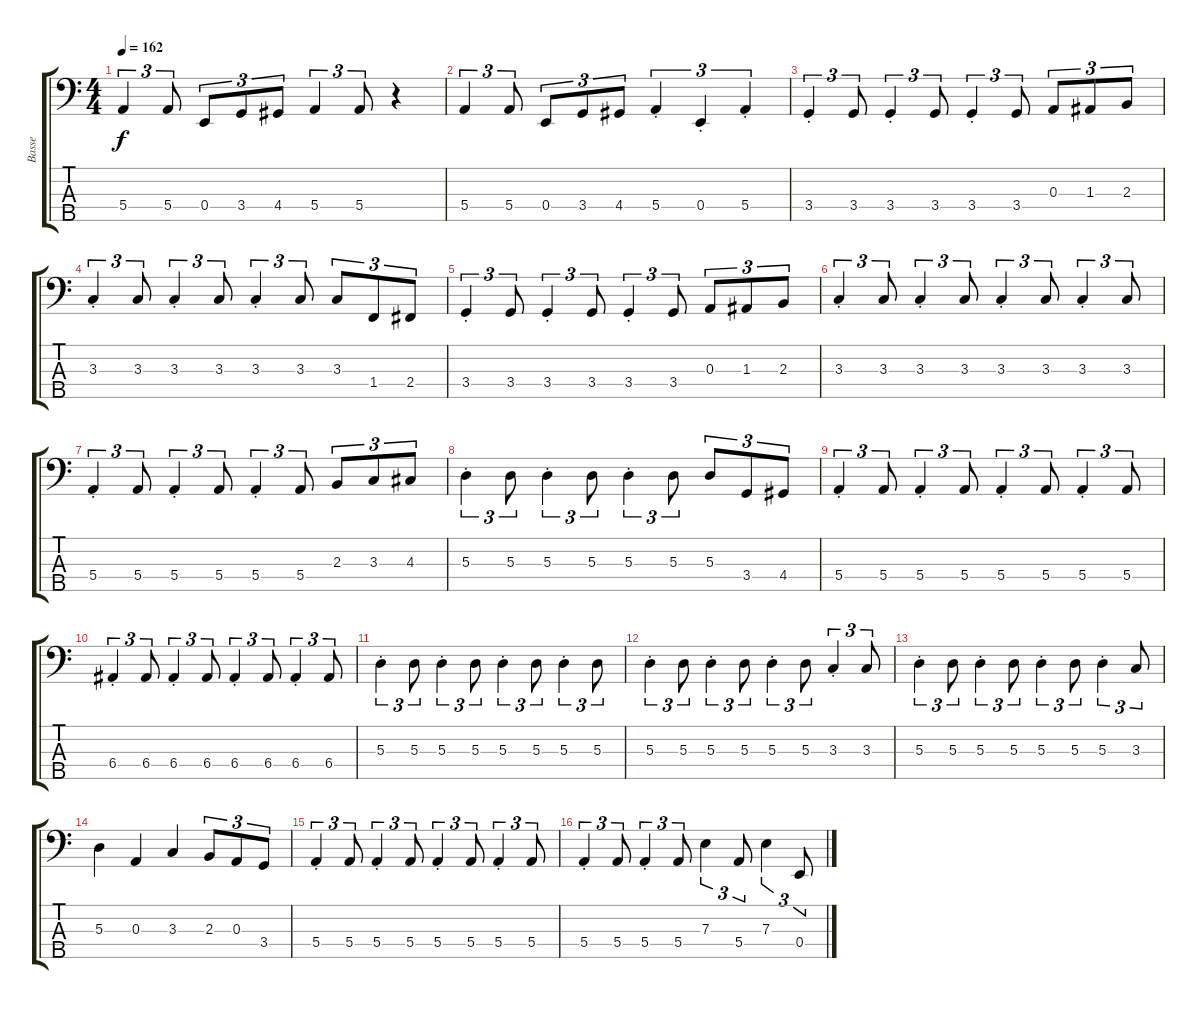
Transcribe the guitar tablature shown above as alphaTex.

\track ("Basse" "Basse") {instrument electricbasspick}
\staff {score tabs}
\tuning (G2 D2 A1 E1 B0) {hide}
\ts (4 4)
\tempo 162
\clef f4
\ks c
5.4.4{tu (3 2) dy f} 5.4.8{tu (3 2)} 0.4.8{tu (3 2)} 3.4.8{tu (3 2)} 4.4.8{tu (3 2)} 5.4.4{tu (3 2)} 5.4.8{tu (3 2)} r.4 |
5.4.4{tu (3 2)} 5.4.8{tu (3 2)} 0.4.8{tu (3 2)} 3.4.8{tu (3 2)} 4.4.8{tu (3 2)} 5.4{st}.4{tu (3 2)} 0.4{st}.4{tu (3 2)} 5.4{st}.4{tu (3 2)} |
3.4{st}.4{tu (3 2)} 3.4.8{tu (3 2)} 3.4{st}.4{tu (3 2)} 3.4.8{tu (3 2)} 3.4{st}.4{tu (3 2)} 3.4.8{tu (3 2)} 0.3.8{tu (3 2)} 1.3.8{tu (3 2)} 2.3.8{tu (3 2)} |
3.3{st}.4{tu (3 2)} 3.3.8{tu (3 2)} 3.3{st}.4{tu (3 2)} 3.3.8{tu (3 2)} 3.3{st}.4{tu (3 2)} 3.3.8{tu (3 2)} 3.3.8{tu (3 2)} 1.4.8{tu (3 2)} 2.4.8{tu (3 2)} |
3.4{st}.4{tu (3 2)} 3.4.8{tu (3 2)} 3.4{st}.4{tu (3 2)} 3.4.8{tu (3 2)} 3.4{st}.4{tu (3 2)} 3.4.8{tu (3 2)} 0.3.8{tu (3 2)} 1.3.8{tu (3 2)} 2.3.8{tu (3 2)} |
3.3{st}.4{tu (3 2)} 3.3.8{tu (3 2)} 3.3{st}.4{tu (3 2)} 3.3.8{tu (3 2)} 3.3{st}.4{tu (3 2)} 3.3.8{tu (3 2)} 3.3{st}.4{tu (3 2)} 3.3.8{tu (3 2)} |
5.4{st}.4{tu (3 2)} 5.4.8{tu (3 2)} 5.4{st}.4{tu (3 2)} 5.4.8{tu (3 2)} 5.4{st}.4{tu (3 2)} 5.4.8{tu (3 2)} 2.3.8{tu (3 2)} 3.3.8{tu (3 2)} 4.3.8{tu (3 2)} |
5.3{st}.4{tu (3 2)} 5.3.8{tu (3 2)} 5.3{st}.4{tu (3 2)} 5.3.8{tu (3 2)} 5.3{st}.4{tu (3 2)} 5.3.8{tu (3 2)} 5.3.8{tu (3 2)} 3.4.8{tu (3 2)} 4.4.8{tu (3 2)} |
5.4{st}.4{tu (3 2)} 5.4.8{tu (3 2)} 5.4{st}.4{tu (3 2)} 5.4.8{tu (3 2)} 5.4{st}.4{tu (3 2)} 5.4.8{tu (3 2)} 5.4{st}.4{tu (3 2)} 5.4.8{tu (3 2)} |
6.4{st}.4{tu (3 2)} 6.4.8{tu (3 2)} 6.4{st}.4{tu (3 2)} 6.4.8{tu (3 2)} 6.4{st}.4{tu (3 2)} 6.4.8{tu (3 2)} 6.4{st}.4{tu (3 2)} 6.4.8{tu (3 2)} |
5.3{st}.4{tu (3 2)} 5.3.8{tu (3 2)} 5.3{st}.4{tu (3 2)} 5.3.8{tu (3 2)} 5.3{st}.4{tu (3 2)} 5.3.8{tu (3 2)} 5.3{st}.4{tu (3 2)} 5.3.8{tu (3 2)} |
5.3{st}.4{tu (3 2)} 5.3.8{tu (3 2)} 5.3{st}.4{tu (3 2)} 5.3.8{tu (3 2)} 5.3{st}.4{tu (3 2)} 5.3.8{tu (3 2)} 3.3{st}.4{tu (3 2)} 3.3.8{tu (3 2)} |
5.3{st}.4{tu (3 2)} 5.3.8{tu (3 2)} 5.3{st}.4{tu (3 2)} 5.3.8{tu (3 2)} 5.3{st}.4{tu (3 2)} 5.3.8{tu (3 2)} 5.3{st}.4{tu (3 2)} 3.3.8{tu (3 2)} |
5.3.4 0.3.4 3.3.4 2.3.8{tu (3 2)} 0.3.8{tu (3 2)} 3.4.8{tu (3 2)} |
5.4{st}.4{tu (3 2)} 5.4.8{tu (3 2)} 5.4{st}.4{tu (3 2)} 5.4.8{tu (3 2)} 5.4{st}.4{tu (3 2)} 5.4.8{tu (3 2)} 5.4{st}.4{tu (3 2)} 5.4.8{tu (3 2)} |
5.4{st}.4{tu (3 2)} 5.4.8{tu (3 2)} 5.4{st}.4{tu (3 2)} 5.4.8{tu (3 2)} 7.3.4{tu (3 2)} 5.4.8{tu (3 2)} 7.3.4{tu (3 2)} 0.4.8{tu (3 2)}
